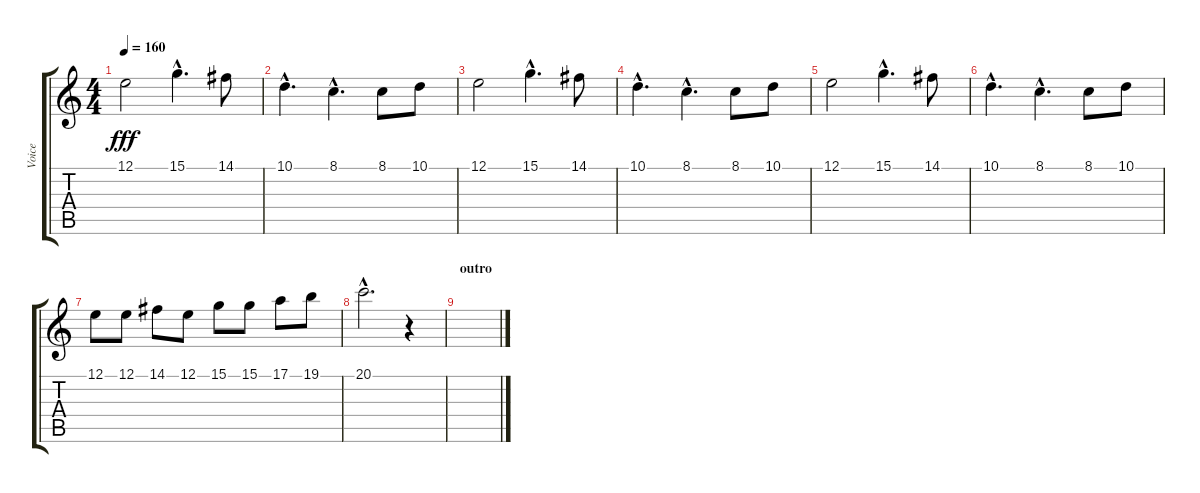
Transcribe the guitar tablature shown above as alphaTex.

\track ("Voice" "Voice") {instrument choiraahs}
\staff {score tabs}
\tuning (E4 B3 G3 D3 A2 E2) {hide}
\ts (4 4)
\tempo 160
\clef g2
\ks c
12.1.2{dy fff} 15.1{hac}.4{d} 14.1.8 |
10.1{hac}.4{d} 8.1{hac}.4{d} 8.1.8 10.1.8 |
12.1.2 15.1{hac}.4{d} 14.1.8 |
10.1{hac}.4{d} 8.1{hac}.4{d} 8.1.8 10.1.8 |
12.1.2 15.1{hac}.4{d} 14.1.8 |
10.1{hac}.4{d} 8.1{hac}.4{d} 8.1.8 10.1.8 |
12.1.8 12.1.8 14.1.8 12.1.8 15.1.8 15.1.8 17.1.8 19.1.8 |
20.1{hac}.2{d} r.4 |
\section ("" "outro")
